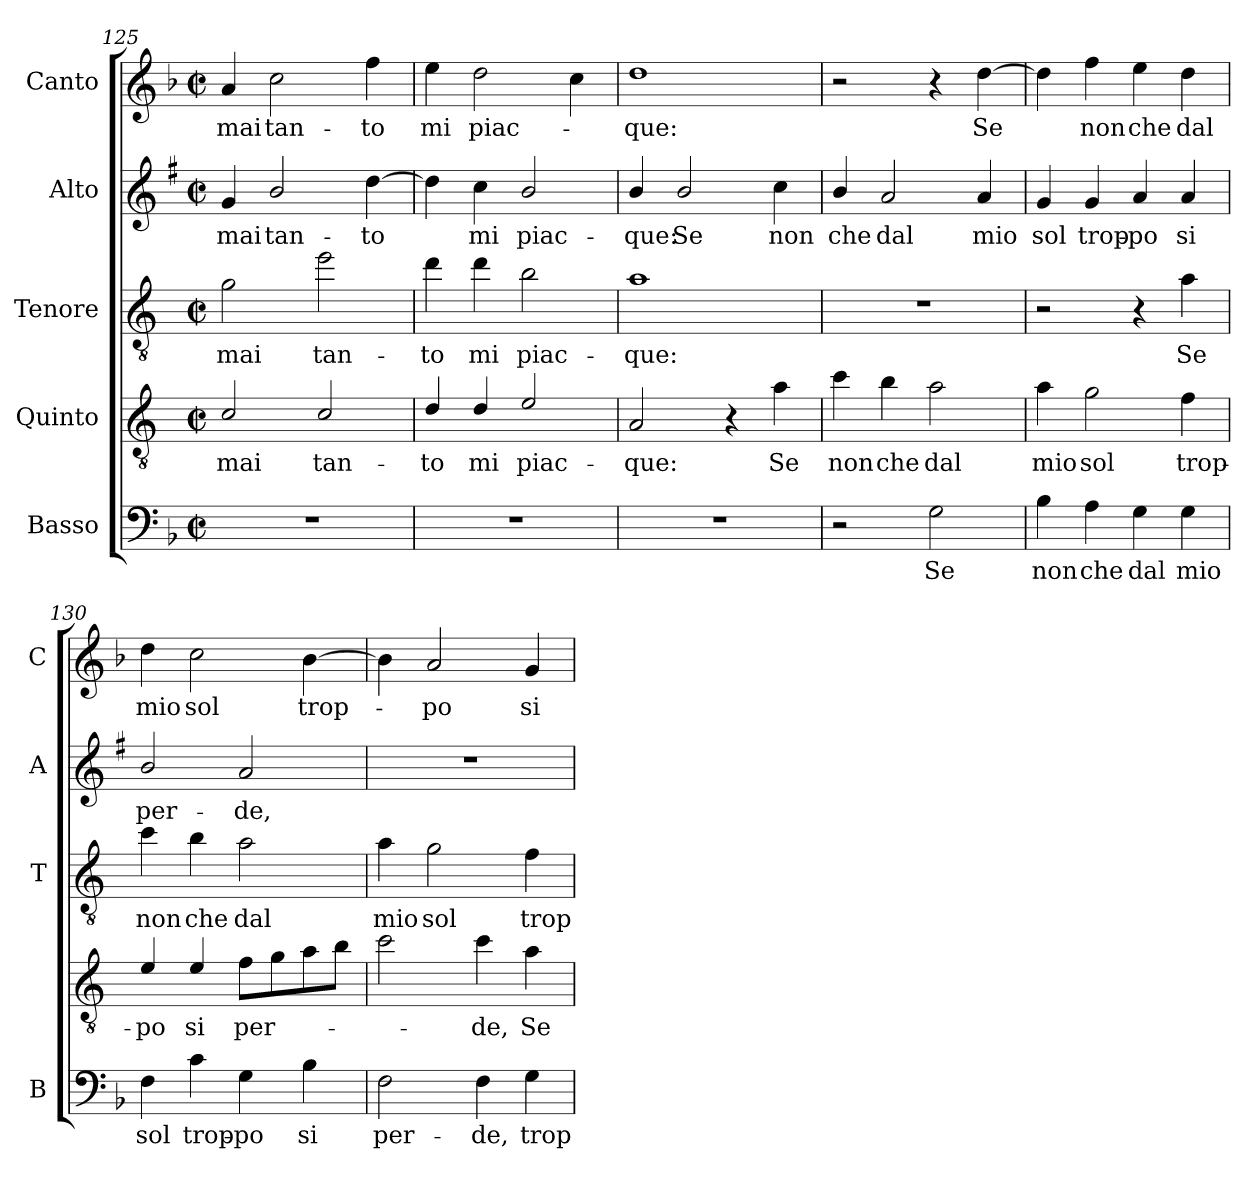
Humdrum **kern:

**kern	**text	**kern	**text	**kern	**text	**kern	**text	**kern	**text
*part5	*part5	*part4	*part4	*part3	*part3	*part2	*part2	*part1	*part1
*staff5	*staff5	*staff4	*staff4	*staff3	*staff3	*staff2	*staff2	*staff1	*staff1
*I"Basso	*	*I"Quinto	*	*I"Tenore	*	*I"Alto	*	*I"Canto	*
*I'B	*	*	*	*I'T	*	*I'A	*	*I'C	*
!!LO:LB:g=z
*clefF4	*	*clefGv2	*	*clefGv2	*	*clefG2	*	*clefG2	*
*	*	*ITrd4c7	*	*ITrd4c7	*	*ITrd1c2	*	*	*
*k[b-]	*	*k[b-]	*	*k[b-]	*	*k[b-]	*	*k[b-]	*
*F:	*	*F:	*	*F:	*	*F:	*	*F:	*
*M2/2	*	*M2/2	*	*M2/2	*	*M2/2	*	*M2/2	*
*met(c|)	*	*met(c|)	*	*met(c|)	*	*met(c|)	*	*met(c|)	*
=125	=125	=125	=125	=125	=125	=125	=125	=125	=125
!	!	!	!LO:LY:b	!	!	!	!	!	!
!	!	!	!	!	!LO:LY:b	!	!	!	!
!	!	!	!	!	!	!	!LO:LY:b	!	!
!	!	!	!	!	!	!	!	!	!LO:LY:b
1r	.	2F/	mai	2c\	mai	4f/	mai	4a/	mai
!	!	!	!	!	!	!	!LO:LY:b	!	!
!	!	!	!	!	!	!	!	!	!LO:LY:b
.	.	.	.	.	.	2a/	tan-	2cc\	tan-
!	!	!	!LO:LY:b	!	!	!	!	!	!
!	!	!	!	!	!LO:LY:b	!	!	!	!
.	.	2F/	tan-	2a\	tan-	.	.	.	.
!	!	!	!	!	!	!	!LO:LY:b	!	!
!	!	!	!	!	!	!	!	!	!LO:LY:b
.	.	.	.	.	.	[4cc\	-to	4ff\	-to
=126	=126	=126	=126	=126	=126	=126	=126	=126	=126
!	!	!	!LO:LY:b	!	!	!	!	!	!
!	!	!	!	!	!LO:LY:b	!	!	!	!
!	!	!	!	!	!	!	!	!	!LO:LY:b
1r	.	4G/	-to	4g\	-to	4cc\]	.	4ee\	mi
!	!	!	!LO:LY:b	!	!	!	!	!	!
!	!	!	!	!	!LO:LY:b	!	!	!	!
!	!	!	!	!	!	!	!LO:LY:b	!	!
!	!	!	!	!	!	!	!	!	!LO:LY:b
.	.	4G/	mi	4g\	mi	4b-\	mi	2dd\	piac-
!	!	!	!LO:LY:b	!	!	!	!	!	!
!	!	!	!	!	!LO:LY:b	!	!	!	!
!	!	!	!	!	!	!	!LO:LY:b	!	!
.	.	2A/	piac-	2e\	piac-	2a/	piac-	.	.
.	.	.	.	.	.	.	.	4cc\	.
=127	=127	=127	=127	=127	=127	=127	=127	=127	=127
!	!	!	!LO:LY:b	!	!	!	!	!	!
!	!	!	!	!	!LO:LY:b	!	!	!	!
!	!	!	!	!	!	!	!LO:LY:b	!	!
!	!	!	!	!	!	!	!	!	!LO:LY:b
1r	.	2D/	-que:	1d	-que:	4a/	-que:	1dd	-que:
!	!	!	!	!	!	!	!LO:LY:b	!	!
.	.	.	.	.	.	2a/	Se	.	.
.	.	4r	.	.	.	.	.	.	.
!	!	!	!LO:LY:b	!	!	!	!	!	!
!	!	!	!	!	!	!	!LO:LY:b	!	!
.	.	4d\	Se	.	.	4b-\	non	.	.
=128	=128	=128	=128	=128	=128	=128	=128	=128	=128
!	!	!	!LO:LY:b	!	!	!	!	!	!
!	!	!	!	!	!	!	!LO:LY:b	!	!
2r	.	4f\	non	1r	.	4a/	che	2r	.
!	!	!	!LO:LY:b	!	!	!	!	!	!
!	!	!	!	!	!	!	!LO:LY:b	!	!
.	.	4e\	che	.	.	2g/	dal	.	.
!	!LO:LY:b	!	!	!	!	!	!	!	!
!	!	!	!LO:LY:b	!	!	!	!	!	!
2G\	Se	2d\	dal	.	.	.	.	4r	.
!	!	!	!	!	!	!	!LO:LY:b	!	!
!	!	!	!	!	!	!	!	!	!LO:LY:b
.	.	.	.	.	.	4g/	mio	[4dd\	Se
=129	=129	=129	=129	=129	=129	=129	=129	=129	=129
!	!LO:LY:b	!	!	!	!	!	!	!	!
!	!	!	!LO:LY:b	!	!	!	!	!	!
!	!	!	!	!	!	!	!LO:LY:b	!	!
4B-\	non	4d\	mio	2r	.	4f/	sol	4dd\]	.
!	!LO:LY:b	!	!	!	!	!	!	!	!
!	!	!	!LO:LY:b	!	!	!	!	!	!
!	!	!	!	!	!	!	!LO:LY:b	!	!
!	!	!	!	!	!	!	!	!	!LO:LY:b
4A\	che	2c\	sol	.	.	4f/	trop-	4ff\	non
!	!LO:LY:b	!	!	!	!	!	!	!	!
!	!	!	!	!	!	!	!LO:LY:b	!	!
!	!	!	!	!	!	!	!	!	!LO:LY:b
4G\	dal	.	.	4r	.	4g/	-po	4ee\	che
!	!LO:LY:b	!	!	!	!	!	!	!	!
!	!	!	!LO:LY:b	!	!	!	!	!	!
!	!	!	!	!	!LO:LY:b	!	!	!	!
!	!	!	!	!	!	!	!LO:LY:b	!	!
!	!	!	!	!	!	!	!	!	!LO:LY:b
4G\	mio	4B-\	trop-	4d\	Se	4g/	si	4dd\	dal
=130	=130	=130	=130	=130	=130	=130	=130	=130	=130
!	!LO:LY:b	!	!	!	!	!	!	!	!
!	!	!	!LO:LY:b	!	!	!	!	!	!
!	!	!	!	!	!LO:LY:b	!	!	!	!
!	!	!	!	!	!	!	!LO:LY:b	!	!
!	!	!	!	!	!	!	!	!	!LO:LY:b
4F\	sol	4A/	-po	4f\	non	2a/	per-	4dd\	mio
!	!LO:LY:b	!	!	!	!	!	!	!	!
!	!	!	!LO:LY:b	!	!	!	!	!	!
!	!	!	!	!	!LO:LY:b	!	!	!	!
!	!	!	!	!	!	!	!	!	!LO:LY:b
4c\	trop-	4A/	si	4e\	che	.	.	2cc\	sol
!	!LO:LY:b	!	!	!	!	!	!	!	!
!	!	!	!LO:LY:b	!	!	!	!	!	!
!	!	!	!	!	!LO:LY:b	!	!	!	!
!	!	!	!	!	!	!	!LO:LY:b	!	!
4G\	-po	8B-\L	per-	2d\	dal	2g/	-de,	.	.
.	.	8c\	.	.	.	.	.	.	.
!	!LO:LY:b	!	!	!	!	!	!	!	!
!	!	!	!	!	!	!	!	!	!LO:LY:b
4B-\	si	8d\	.	.	.	.	.	[4b-\	trop-
.	.	8e\J	.	.	.	.	.	.	.
!!LO:PB:g=z
=131	=131	=131	=131	=131	=131	=131	=131	=131	=131
!	!LO:LY:b	!	!	!	!	!	!	!	!
!	!	!	!	!	!LO:LY:b	!	!	!	!
2F\	per-	2f\	.	4d\	mio	1r	.	4b-\]	.
!	!	!	!	!	!LO:LY:b	!	!	!	!
!	!	!	!	!	!	!	!	!	!LO:LY:b
.	.	.	.	2c\	sol	.	.	2a/	-po
!	!LO:LY:b	!	!	!	!	!	!	!	!
!	!	!	!LO:LY:b	!	!	!	!	!	!
4F\	-de,	4f\	-de,	.	.	.	.	.	.
!	!LO:LY:b	!	!	!	!	!	!	!	!
!	!	!	!LO:LY:b	!	!	!	!	!	!
!	!	!	!	!	!LO:LY:b	!	!	!	!
!	!	!	!	!	!	!	!	!	!LO:LY:b
4G\	trop-	4d\	Se	4B-\	trop-	.	.	4g/	si
=	=	=	=	=	=	=	=	=	=
*-	*-	*-	*-	*-	*-	*-	*-	*-	*-
